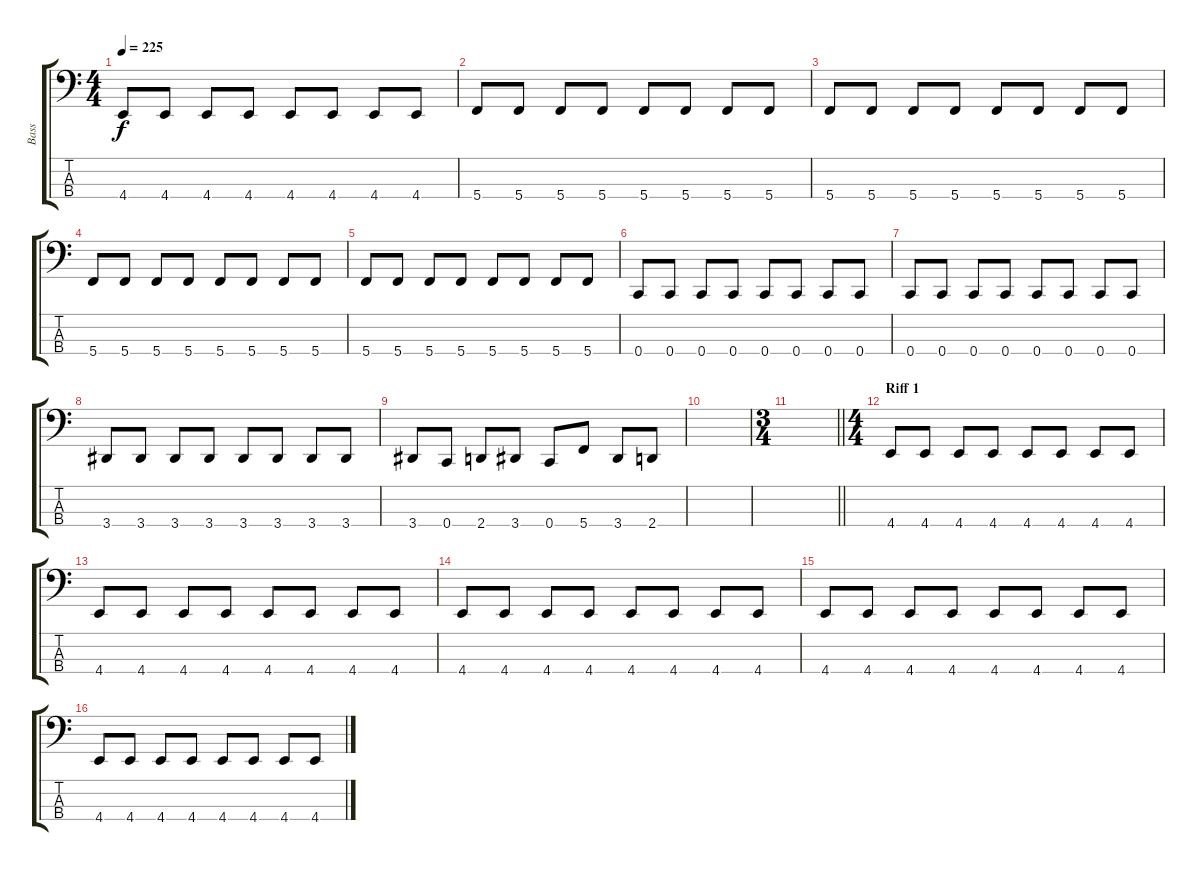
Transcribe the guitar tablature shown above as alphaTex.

\track ("Bass" "Bass") {instrument electricbassfinger}
\staff {score tabs}
\tuning (Eb2 Bb1 F1 C1) {hide}
\ts (4 4)
\tempo 225
\clef f4
\ks c
4.4.8{dy f} 4.4.8 4.4.8 4.4.8 4.4.8 4.4.8 4.4.8 4.4.8 |
5.4.8 5.4.8 5.4.8 5.4.8 5.4.8 5.4.8 5.4.8 5.4.8 |
5.4.8 5.4.8 5.4.8 5.4.8 5.4.8 5.4.8 5.4.8 5.4.8 |
5.4.8 5.4.8 5.4.8 5.4.8 5.4.8 5.4.8 5.4.8 5.4.8 |
5.4.8 5.4.8 5.4.8 5.4.8 5.4.8 5.4.8 5.4.8 5.4.8 |
0.4.8 0.4.8 0.4.8 0.4.8 0.4.8 0.4.8 0.4.8 0.4.8 |
0.4.8 0.4.8 0.4.8 0.4.8 0.4.8 0.4.8 0.4.8 0.4.8 |
3.4.8 3.4.8 3.4.8 3.4.8 3.4.8 3.4.8 3.4.8 3.4.8 |
3.4.8 0.4.8 2.4.8 3.4.8 0.4.8 5.4.8 3.4.8 2.4.8 |
|
\ts (3 4)
\barLineRight lightlight
|
\ts (4 4)
\section ("" "Riff 1")
4.4.8 4.4.8 4.4.8 4.4.8 4.4.8 4.4.8 4.4.8 4.4.8 |
4.4.8 4.4.8 4.4.8 4.4.8 4.4.8 4.4.8 4.4.8 4.4.8 |
4.4.8 4.4.8 4.4.8 4.4.8 4.4.8 4.4.8 4.4.8 4.4.8 |
4.4.8 4.4.8 4.4.8 4.4.8 4.4.8 4.4.8 4.4.8 4.4.8 |
4.4.8 4.4.8 4.4.8 4.4.8 4.4.8 4.4.8 4.4.8 4.4.8
